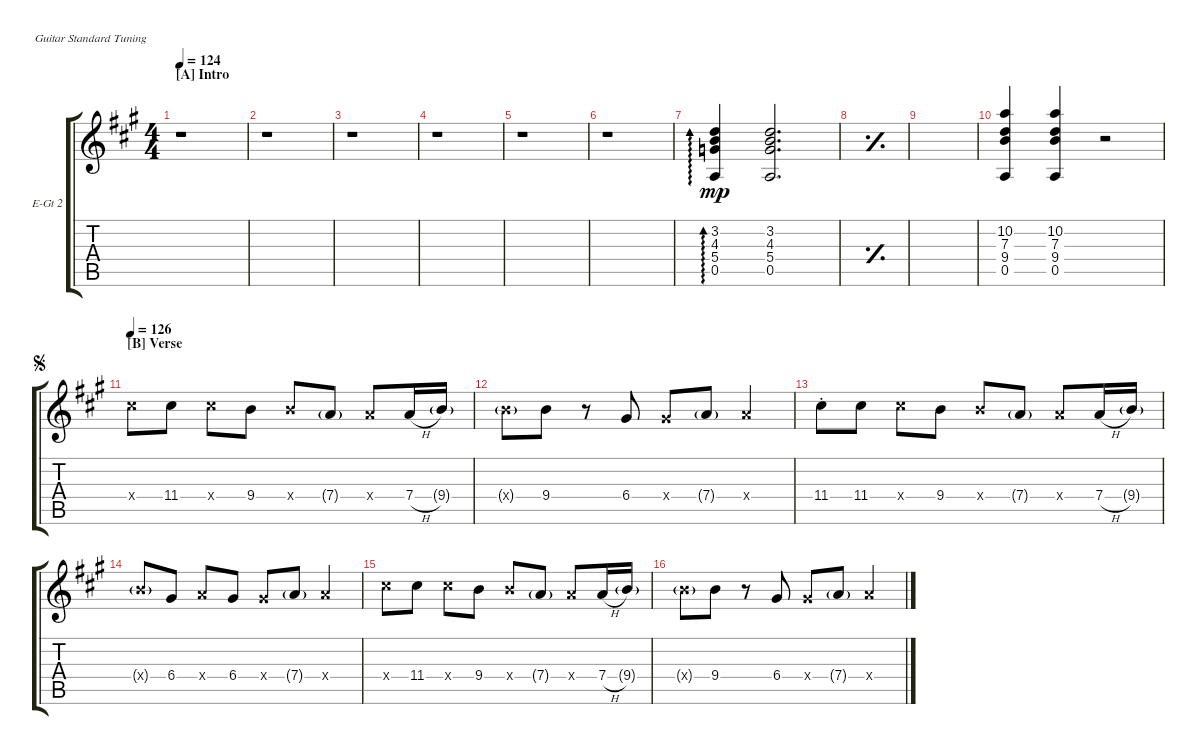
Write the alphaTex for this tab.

\bracketExtendMode groupsimilarinstruments
\firstSystemTrackNameOrientation horizontal
\otherSystemsTrackNameOrientation horizontal
\track ("E-Guitar 2 (single notes)" "E-Gt 2") {instrument electricguitarclean}
\staff {score tabs}
\tuning (E4 B3 G3 D3 A2 E2)
\ts (4 4)
\section ("A" "Intro")
\tempo 124
\clef g2
\ks a
r.1{dy mp instrument electricguitarclean} |
r.1 |
r.1 |
r.1 |
r.1 |
r.1 |
(0.5 5.4 4.3 3.2).4{ad 0} (0.5 5.4 4.3 3.2).2{d} |
\simile simple
|
|
\simile none
(0.5 9.4 7.3 10.2).4 (0.5 9.4 7.3 10.2).4 r.2 |
\section ("B" "Verse")
\jump segno
\tempo 126
11.4{x}.8 11.4.8 11.4{x}.8 9.4.8 9.4{x}.8 7.4{g}.8 7.4{x}.8 7.4{h}.16 9.4{g}.16 |
9.4{g x}.8 9.4.8 r.8 6.4.8 6.4{x}.8 7.4{g}.8 7.4{x}.4 |
11.4{st}.8 11.4.8 11.4{x}.8 9.4.8 9.4{x}.8 7.4{g}.8 7.4{x}.8 7.4{h}.16 9.4{g}.16 |
9.4{g x}.8 6.4.8 7.4{x}.8 6.4.8 6.4{x}.8 7.4{g}.8 7.4{x}.4 |
11.4{x}.8 11.4.8 11.4{x}.8 9.4.8 9.4{x}.8 7.4{g}.8 7.4{x}.8 7.4{h}.16 9.4{g}.16 |
9.4{g x}.8 9.4.8 r.8 6.4.8 6.4{x}.8 7.4{g}.8 7.4{x}.4
